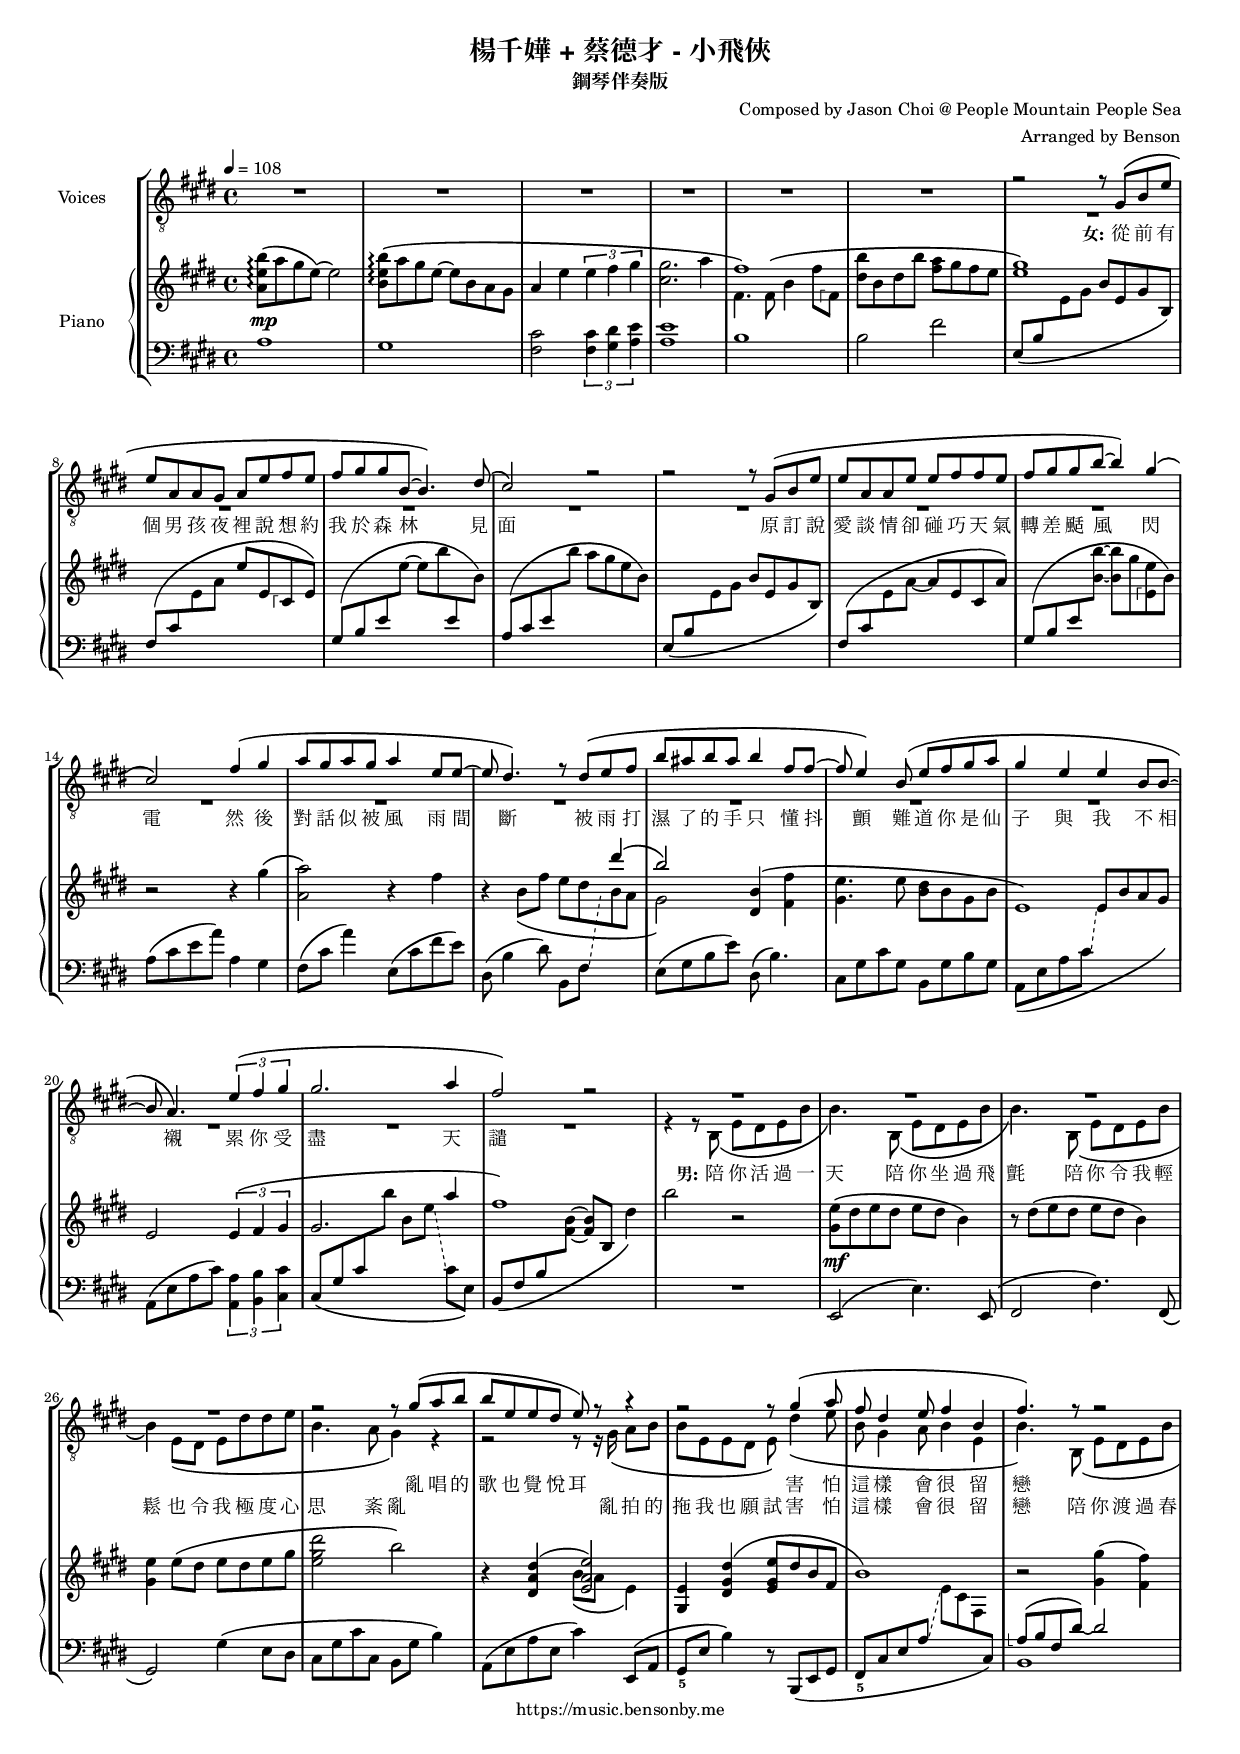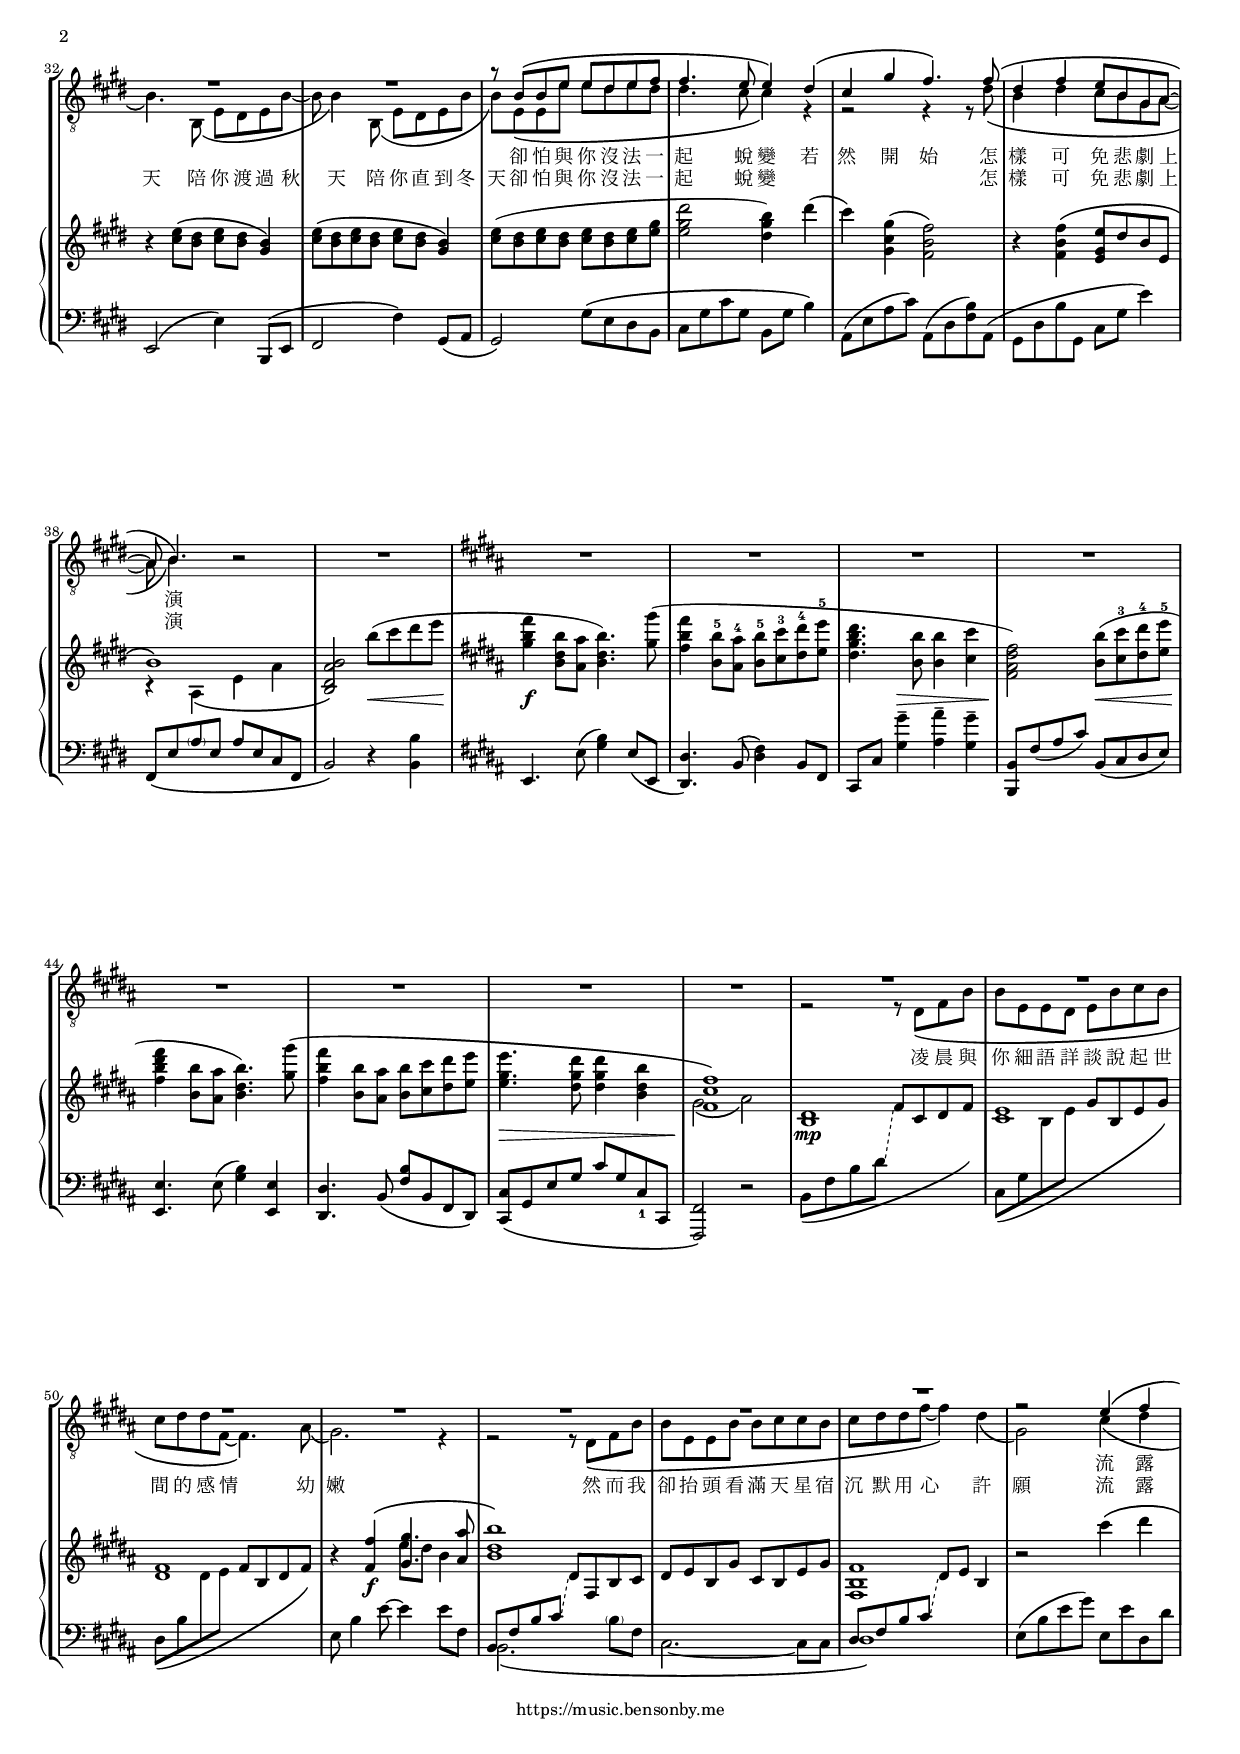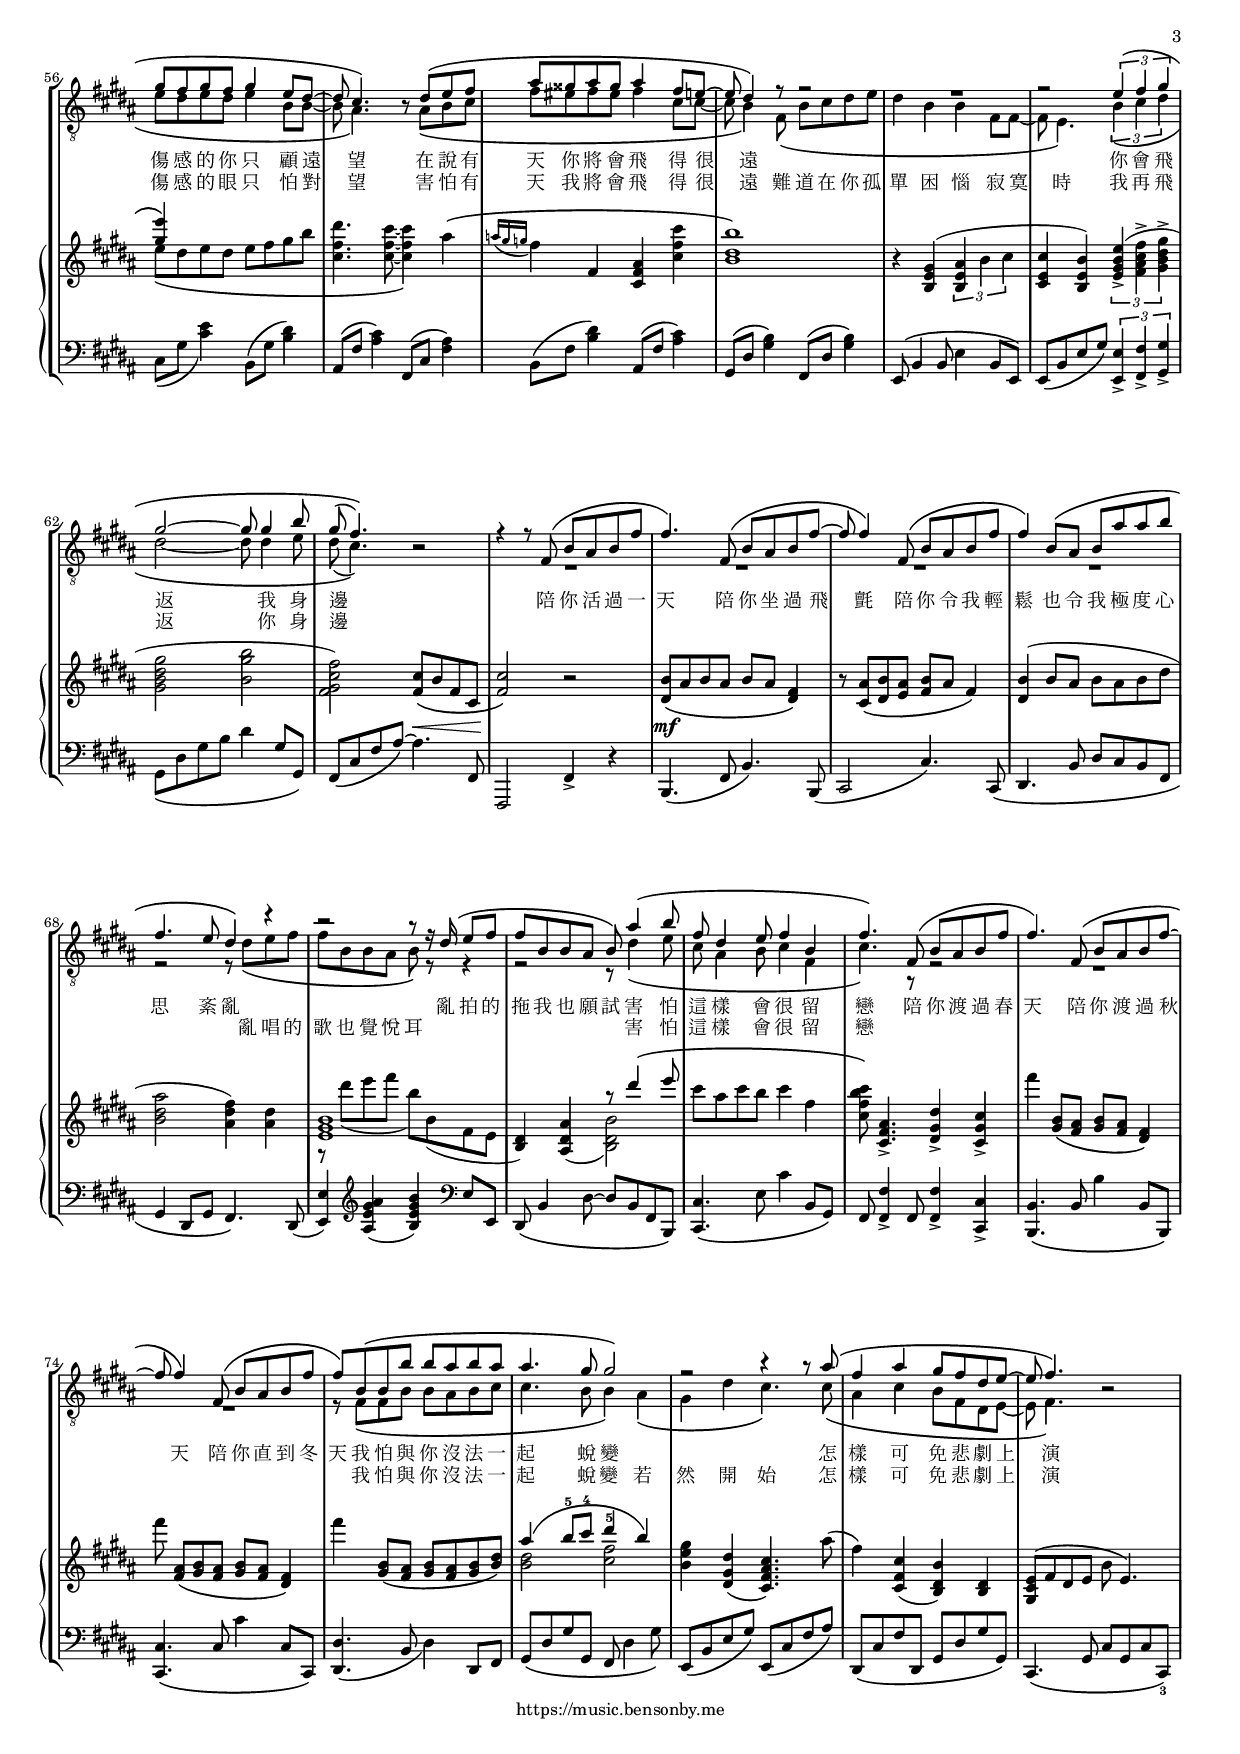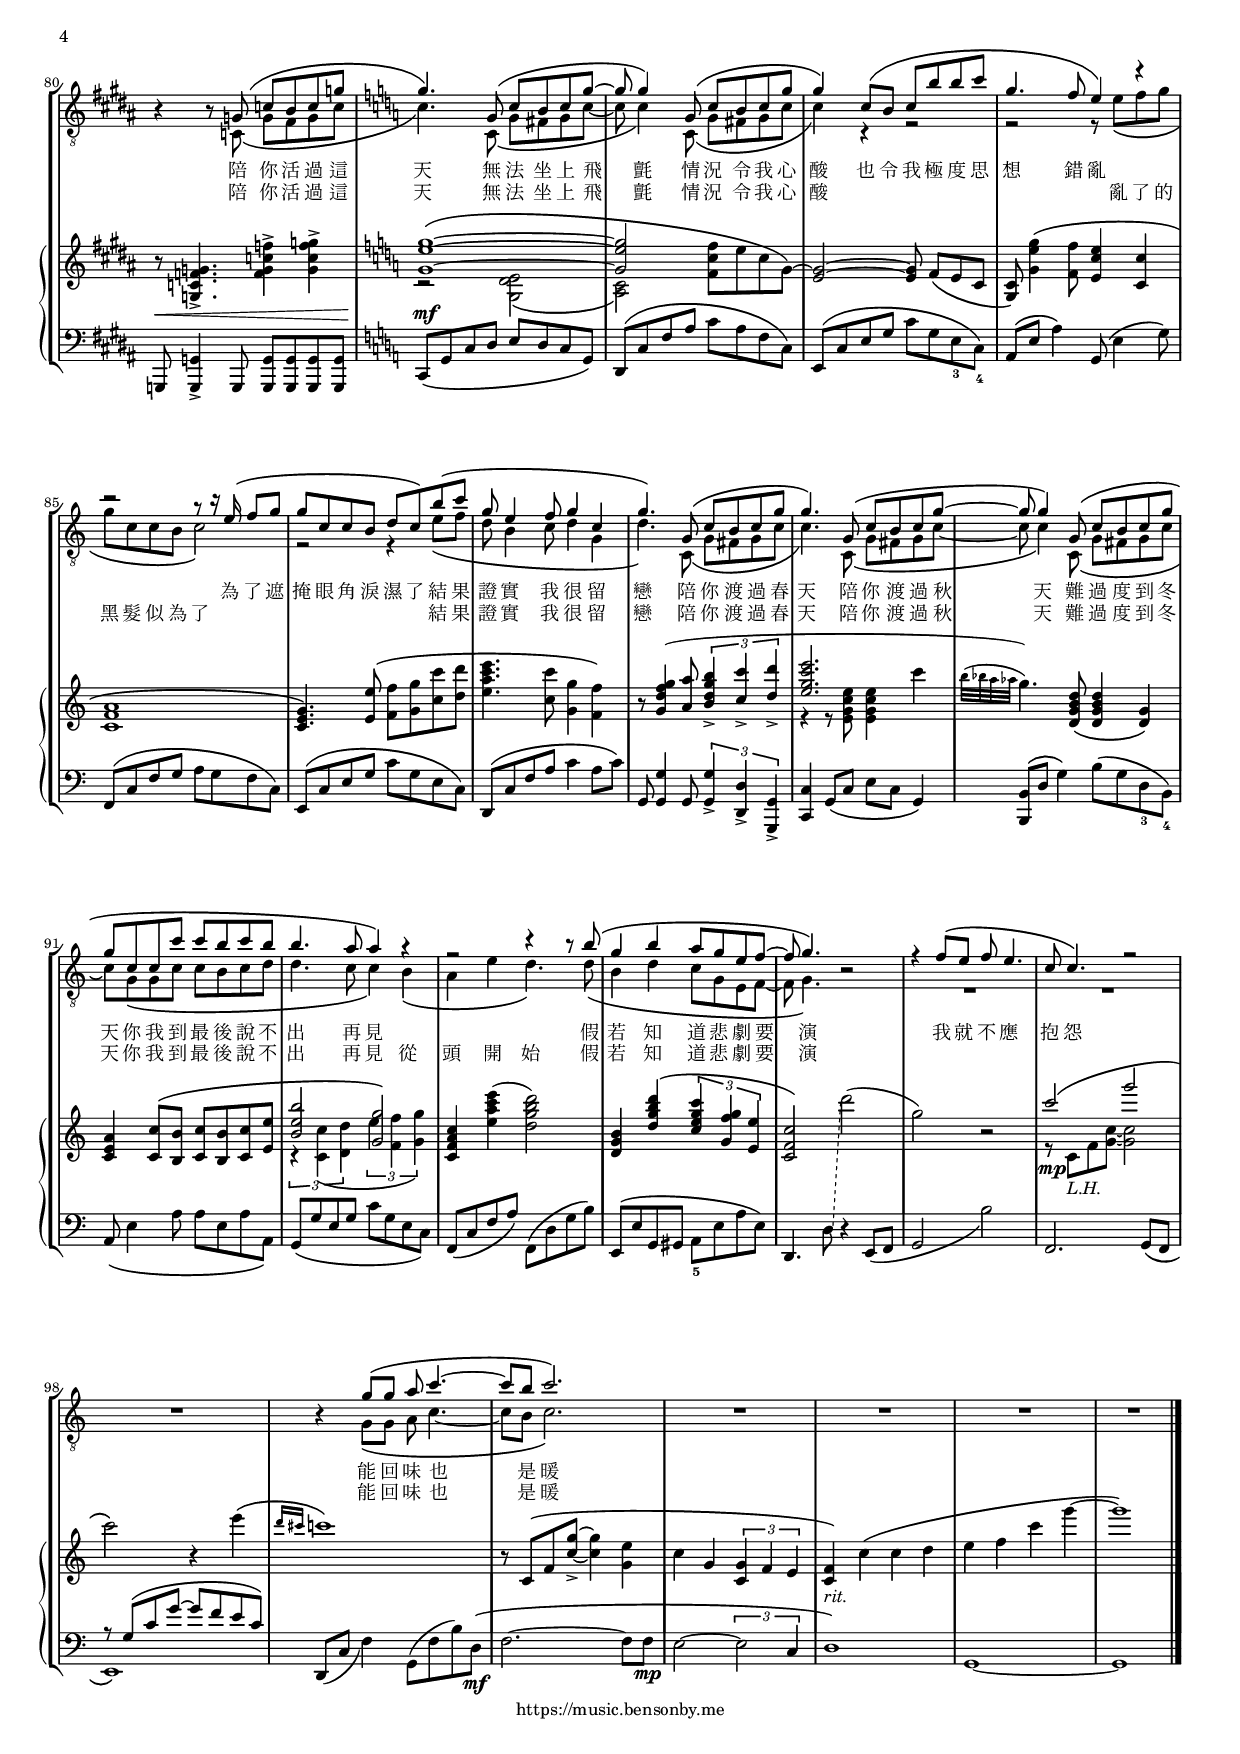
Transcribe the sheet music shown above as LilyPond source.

\version "2.18.2"
\include "articulate.ly"
%% http://lsr.di.unimi.it/LSR/Item?id=336
%% see also http://code.google.com/p/lilypond/issues/detail?id=1228

%% Usage:
%%   \new Staff \with {
%%     \override RestCollision.positioning-done = #merge-rests-on-positioning
%%   } << \somevoice \\ \othervoice >>
%% or (globally):
%%   \layout {
%%     \context {
%%       \Staff
%%       \override RestCollision.positioning-done = #merge-rests-on-positioning
%%     }
%%   } 
%%
%% Limitations:
%% - only handles two voices
%% - does not handle multi-measure/whole-measure rests

#(define (rest-score r)
  (let ((score 0)
	(yoff (ly:grob-property-data r 'Y-offset))
	(sp (ly:grob-property-data r 'staff-position)))
    (if (number? yoff)
	(set! score (+ score 2))
	(if (eq? yoff 'calculation-in-progress)
	    (set! score (- score 3))))
    (and (number? sp)
	 (<= 0 2 sp)
	 (set! score (+ score 2))
	 (set! score (- score (abs (- 1 sp)))))
    score))

#(define (merge-rests-on-positioning grob)
  (let* ((can-merge #f)
	 (elts (ly:grob-object grob 'elements))
	 (num-elts (and (ly:grob-array? elts)
			(ly:grob-array-length elts)))
	 (two-voice? (= num-elts 2)))
    (if two-voice?
	(let* ((v1-grob (ly:grob-array-ref elts 0))
	       (v2-grob (ly:grob-array-ref elts 1))
	       (v1-rest (ly:grob-object v1-grob 'rest))
	       (v2-rest (ly:grob-object v2-grob 'rest)))
	  (and
	   (ly:grob? v1-rest)
	   (ly:grob? v2-rest)	     	   
	   (let* ((v1-duration-log (ly:grob-property v1-rest 'duration-log))
		  (v2-duration-log (ly:grob-property v2-rest 'duration-log))
		  (v1-dot (ly:grob-object v1-rest 'dot))
		  (v2-dot (ly:grob-object v2-rest 'dot))
		  (v1-dot-count (and (ly:grob? v1-dot)
				     (ly:grob-property v1-dot 'dot-count -1)))
		  (v2-dot-count (and (ly:grob? v2-dot)
				     (ly:grob-property v2-dot 'dot-count -1))))
	     (set! can-merge
		   (and 
		    (number? v1-duration-log)
		    (number? v2-duration-log)
		    (= v1-duration-log v2-duration-log)
		    (eq? v1-dot-count v2-dot-count)))
	     (if can-merge
		 ;; keep the rest that looks best:
		 (let* ((keep-v1? (>= (rest-score v1-rest)
				      (rest-score v2-rest)))
			(rest-to-keep (if keep-v1? v1-rest v2-rest))
			(dot-to-kill (if keep-v1? v2-dot v1-dot)))
		   ;; uncomment if you're curious of which rest was chosen:
		   ;;(ly:grob-set-property! v1-rest 'color green)
		   ;;(ly:grob-set-property! v2-rest 'color blue)
		   (ly:grob-suicide! (if keep-v1? v2-rest v1-rest))
		   (if (ly:grob? dot-to-kill)
		       (ly:grob-suicide! dot-to-kill))
		   (ly:grob-set-property! rest-to-keep 'direction 0)
		   (ly:rest::y-offset-callback rest-to-keep)))))))
    (if can-merge
	#t
	(ly:rest-collision::calc-positioning-done grob))))

#(set-global-staff-size 15)

cr = \change Staff = "right"
cl = \change Staff = "left"
rhMark = \markup { 
  \path #0.1 #'((moveto -1 0)(rlineto 0 -1.5)(rlineto 0.5 0))
}
lhMark = \markup { 
  \path #0.1 #'((moveto 0 1)(rlineto -0.5 0)(rlineto 0 -1.5))
}

upper-intro = \relative c'' {
  <a e' b'>8\arpeggio\( a' gis e~\) e2
  << {
    \stemNeutral
    <b e b'>8\arpeggio\( a' gis e~ e b a gis
    a4 e' \times 2/3 {e fis gis}
    <cis, gis'>2. a'4
    fis1\)
  } \\ {
    s1*3
    fis,4. fis8^\( b4 fis'8
    \set fingeringOrientations = #'(left)
    <fis,\finger \lhMark>
    \stemNeutral
    <b' dis,>8 b, dis b' <a fis> gis fis e
    <e gis>1\)
  } >>
}

upper-verse-one = \relative c''' {
  s1
  s1
  s1
  s1
  s1
  s1
  r2 r4 gis4\(
  <a, a'>2\) r4 fis'4
  r4 << {
    s4 s4 dis'4\( b2\)
  } \\ {
    b,8\( fis' e dis b a gis2\)
  } >>
  <dis b'>4\( <fis fis'>
  <gis e'>4. e'8 <b dis> b gis b
  e,1\)
  e2 \times 2/3 {e4\( fis gis}
  gis2. \stemUp a'4
  \stemNeutral
  fis1\)
  b2 r2
}

upper-chorus-one = \relative c'' {
  <e gis,>8\( dis e dis e dis b4\)
  r8 dis\( e dis e dis b4\)
  <gis e'>4 e'8\( dis e dis e gis
  <e gis dis'>2 b'\)
  r4 << {
    <dis,, a' dis>4( <e a e'>2)
  } \\ {
    s4 b'8\( a e4\)
  } >>
  <gis, e'> <dis' gis dis'>\( <e gis e'>8 dis' b fis
  b1\)
  r2 <gis gis'>4( <fis fis'>)
  r4 <cis' e>8\( <b dis> <cis e> <b dis> <gis b>4\)
  <cis e>8\( <b dis> <cis e> <b dis> <cis e> <b dis> <gis b>4\)
  <cis e>8( <b dis> <cis e> <b dis> <cis e> <b dis> <cis e> <e gis>
  <e gis dis'>2 <dis gis b>4) dis'(
  cis) <gis, cis gis'>( <fis b fis'>2)
  r4 << {
    \stemNeutral
    <fis b fis'>4\( <e gis e'>8 dis' b e,
    \stemUp
    b'1\)
  } \\ {
    s2.
    r4 a,\( e' a
    \stemNeutral
    <b, dis a' b>2\)
  } >>
}

upper-episode = \relative c''' {
  b8( cis dis e \key b \major
  <gis, b fis'>4 <b, dis b'>8 <ais ais'> <b dis b'>4.) <gis' gis'>8(
  <fis b fis'>4 <b, b'^5>8 <ais ais'^4> <b b'^5> <cis cis'^3> <dis dis'^4> <e e'^5>
  <dis gis b dis>4. <b b'>8 <b b'>4 <cis cis'>
  <fis, ais dis fis>2) <b b'>8( <cis cis'^3> <dis dis'^4> <e e'^5>
  <fis b dis fis>4 <b, b'>8 <ais ais'> <b dis b'>4.)
  << {
    \stemNeutral
    <gis' gis'>8\(
    <fis b fis'>4 <b, b'>8 <ais ais'> <b b'> <cis cis'> <dis dis'> <e e'>
    <e gis e'>4. <dis gis dis'>8 <dis gis dis'>4 <b dis b'>
    \stemUp
    <fis cis' fis>1\)
  } \\ {
    s8 s1*2
    gis2\( ais\)
  } >>
}

upper-verse-two = \relative c' {
  <b dis>1
  <cis e>
  <dis fis>
  r4 << {
    <fis fis'>\(\f <gis gis'>4. <ais ais'>8
    <b dis b'>1\)
  } \\ {
    s4 e8 dis b4
  } >>
  s1
  <fis, b fis'>1
  r2 << {
    \stemNeutral
    cis'''4\( dis 
    \stemUp
    <e gis,>4\) s2. s2.
  } \\ {
    s2
    e,8\( dis e dis e fis gis b
    <cis, fis dis'>4. <cis fis cis'>8~ <cis fis cis'>4\)
  } >>
  \tag #'written {
    ais'4\( \acciaccatura {a16 gis g}
  }
  \tag #'midi {
    ais8\( \tuplet 3/2 { a16 gis g}
  }
  fis4 fis, <cis fis ais>4 <cis' fis cis'>
  <b dis b'>1\)
  r4 <b, e gis>( \times 2/3 {<b e ais>4 b' cis}
  <cis, e cis'>4 <b e b'>) \times 2/3 {<e gis b e>4->( <fis ais cis fis>-> <gis b dis gis>->}
  <gis b dis gis>2 <b gis' b>
  <fis gis cis fis>2) <fis cis'>8\( b fis cis
  <fis cis'>2\) r2
}

upper-chorus-two = \relative c'' {
  <b dis,>8\( ais b ais b ais <dis, fis>4\)
  r8 <cis ais'>\( <dis b'> <e ais> <fis b> ais fis4\)
  <dis b'>4( b'8 ais b ais b dis
  <b dis ais'>2 <ais dis fis>4) <ais dis>
  << {<e gis b>1 s4} \\ {r8 dis''( e fis b,) b,( fis e \stemNeutral <b dis>4) } >>
  << {
    s4 r8 dis''4\( e8
    \stemNeutral
    cis8 ais cis b cis4 fis,
    <cis fis b cis>8\)
  } \\ {
    \stemNeutral
    <ais, dis ais'>4(
    \stemDown
    <b dis b'>2)
  } >>
  <cis fis ais>4.-> <dis gis dis'>4-> <cis gis' cis>->
  fis''4 <gis,, b>8\( <fis ais> <gis b> <fis ais> <dis fis>4\)
  fis''8 <fis,, ais>8\([ <gis b> <fis ais>] <gis b> <fis ais> <dis fis>4\)
  fis''4 <gis,, b>8\( <fis ais> <gis b> <fis ais> <gis b> <b dis>\)
  << {ais'4\( b8^5 cis^4 dis4^5 b\)} \\ {<b, dis>2 <cis fis>2} >>
  <b e gis>4 <dis, gis dis'>4( <cis fis ais cis>4.) ais''8(
  fis4) <cis, fis cis'>4( <b dis b'>4) <b dis>
  <gis cis e>8\( fis' dis e b' e,4.\)
}

upper-chorus-three = \relative c' {
  r8 <g c f g>4.-> <f' g c f>4-> <g c f g>-> \key c \major

  << {
    <g e' g>1~\(
    q2
    \stemNeutral
    <f c' f>8 e' c g~\)
    <e g>2~ <e g>8
  } \\ {
    r2 <g, d' e>2\(
    <a c>2\)
  } >>
  f'8\( e c
  <g c>8\) <g' e' g>4\( <f f'>8 <e c' e>4 <c c'>
  <c f a>1
  <c e g>4.\) <e e'>8\( <f f'> <g g'> <c c'> <d d'>
  <e a c e>4. <c c'>8 <g g'>4 <f f'>\)
  r8 << {
    <g d' f g>4( <a a'>8
    \tuplet 3/2 2 {<b d g b>4_> <c c'>_> <d d'>_>}
    <e g c e>2. \stemNeutral
    \tag #'written { c'4 \acciaccatura { b32 bes a aes }}
    \tag #'midi { c8 b32 bes a aes }
    g4.)
  } \\ {
    s4. s2 r4 r8 <e, g c e> q4
  } >>
  <d g b d>8\( q4 <d g>\)
  <c e a>4
  << {
    \stemNeutral
    <c c'>8\( <b b'> <c c'> <b b'> <c c'> <e e'>
    \stemUp
    <b' e b'>2 <g g'>\)
  } \\ {
    s2.
    \tuplet 3/2 2 {r4 <c, c'>\( <d d'> e' <f, f'> <g g'>\)}
  } >>
  <c, f a c>4 <e' a c e>( <d g b d>2)
  <d, g b>4 << {
    <d' g b d>4\( \tuplet 3/2 2 {<c e g c>4 <g f' g> <e e'>}
    <c f c'>2\)
  } \\ {
    s2.
    \cl
    \stemNeutral
    d,,4.
    \once \override Glissando #'style = #'dashed-line
    d'8\glissando
    \cr
    d'''2^(
    g,2)
  } >>
  r2
}

upper-ending = \relative c''' {
  << {
    c2\( g'2
    \stemNeutral c,2\) 
  } \\ {
    r8 c,,_\markup { \italic "L.H." } f <g c>~ q2
  } >>
  r4 e''\(
  \grace{d16[ cis]} c1\)
  r8 c,,\( f <c' g'>8~-> <c g'>4 <g e'>
  c g \times 2/3 {<c, g'>4 f e}
  \tag #'written {
    <c f>4\) c'\( c d
    e f c' g'~ g1\) 
  }
  \tag #'midi {
    \tempo 4 = 105
    <c,,, f>4\)
    \tempo 4 = 103
    c'\(
    \tempo 4 = 101
    c
    \tempo 4 = 97
    d
    \tempo 4 = 88
    e
    \tempo 4 = 79
    f
    \tempo 4 = 66
    c'
    g'~ g1\) 
  }
  \bar "|."
}

lower-intro = \relative c' {
  a1
  gis
  <fis cis'>2 \times 2/3 {<fis cis'>4 <gis dis'> <a e'>}
  <a e'>1
  b1
  b2 fis'
}

lower-verse-one = \relative c {
  e8_\( b' \cr e gis b e, gis b,\)
  \cl fis\( cis' \cr e a e' e,
  \set fingeringOrientations = #'(left)
  <cis\finger \lhMark> e\)
  \cl gis,\( b e \cr e'~ e b' \cl e,, \cr b'\)
  \cl a,\( cis e \cr b'' a gis e b\)
  \cl e,,_\( b' \cr e gis b e, gis b,\)
  \cl fis\( cis' \cr e a~ a e cis a'\)
  \cl gis,\( b e \cr <b' b'>~ <b b'> gis' <e,\finger \lhMark e'> b'\)
  \cl a,\( cis e a\) a,4 gis
  fis8\( cis' a'4\) e,8\( cis' fis e\)
  dis,\( b'4 dis8\) b, \once \override Glissando #'style = #'dashed-line fis'\glissando
  \hideNotes \cr b'4
  \unHideNotes \cl
  e,,8\( gis b e\) dis,\( b'4.\)
  cis,8 gis' cis gis b, gis' b gis
  a,_\( e' a \once \override Glissando #'style = #'dashed-line cis \glissando \cr e b' a gis\)
  \cl a,,\( e' a cis\) \times 2/3 {<a, a'>4 <b b'> <cis cis'>}
  cis8_\( gis' cis \cr b'' b,[ \once \override Glissando #'style = #'dashed-line e]\glissando \cl cis, e,\)
  b_\( fis' b \cr <fis' b>~ <fis b> b, dis'4\)
  \cl R1
}

lower-chorus-one = \relative c, {
  e2\( e'4.\) e,8\(
  fis2 fis'4.\) fis,8\(
  gis2\) gis'4\( e8 dis
  cis8 gis' cis cis, b gis' b4\)
  a,8\( e' a e cis'4\) e,,8\( a
  gis8_5 e' b'4\) r8 b,,_\( e gis
  fis8_5 cis' e \once \override Glissando #'style = #'dashed-line a \glissando \cr e' cis fis, \cl cis\)
  << {b1} \\ {
    \stemUp
    \set fingeringOrientations = #'(left)
    <a'\finger \rhMark>8^\( b fis dis'~\) dis2
  } >>
  \stemNeutral e,,2\( e'4\) b,8\( e
  fis2 fis'4\) gis,8\( a
  gis2\) gis'8\( e dis b
  cis gis' cis gis b, gis' b4\)
  a,8\( e' a cis\) a,\( dis <fis b>\) a,\(
  gis dis' b' gis, cis gis' e'4\)
  fis,,8\( e' \parenthesize a e a e cis fis,
  b2\)
}
 
lower-episode = \relative c {
  r4 <b b'> \key b \major
  e,4. e'8( <gis b>4) e8\( e,
  <dis dis'>4.\) b'8( <dis fis>4) b8 fis
  cis8 cis' <gis' gis'>4-- <ais ais'>-- <gis gis'>--
  <b,, b'>8 fis''( ais cis) b,\( cis dis e\)
  <e, e'>4. e'8( <gis b>4) <e, e'>4
  <dis dis'>4. b'8\( <fis' b>8 b, fis dis\)
  <cis cis'>8\( gis' e' gis cis gis cis,_1 cis,
  <fis, fis'>2\) r2
}

lower-verse-two = \relative c {
  b8_\( fis' b \once \override Glissando #'style = #'dashed-line dis \glissando \cr fis cis dis fis\)
  \cl \stemDown cis,_\( gis' \cr b e \stemNeutral gis b, e gis\)
  \cl \stemDown dis,_\( b' \cr dis e \stemNeutral fis b, dis fis\)
  \cl e, b'4 e8~ e4 e8 fis,8
  << {
    b,8 fis' b
    \once \override Glissando #'style = #'dashed-line cis\glissando \cr
    dis fis, b cis
    dis e b gis' cis, b e gis
    \cl
    dis,8 fis b
    \once \override Glissando #'style = #'dashed-line cis \glissando \cr
    dis e b4
  } \\ {
    \cl
    b,2.\( \parenthesize b'8 fis
    cis2.~ cis8 cis
    dis1\)
  } >>
  \stemNeutral e8\( b' e gis\) e, e' dis, dis'
  cis,_\( gis' <cis e>4\) b,8\( gis' <b dis>4\)
  ais,8\( fis' <ais cis>4\) fis,8\( cis' <fis ais>4\)
  b,8\( fis' <b dis>4\) ais,8\( fis' <ais cis>4\)
  gis,8\( dis' <gis b>4\) fis,8\( dis' <gis b>4\)
  e,8\( b'4 b8 e4 b8 e,\)
  e\( b' e gis\) \times 2/3 {<e, e'>4-> <fis fis'>-> <gis gis'>->}
  gis8_\( dis' gis b dis4 gis,8 gis,\)
  fis\( cis' fis ais~\) ais4. fis,8
  fis,2 fis'4-> r4
}

lower-chorus-two = \relative c, {
  b4.\( fis'8 b4.\) b,8\(
  cis2 cis'4.\) cis,8\(
  dis4. b'8 dis8 cis b fis
  gis4 dis8 gis fis4.\) dis8(
  <e e'>4) \clef treble  <ais' e' gis ais>( <b e gis b>) \clef bass e,8 e,
  dis_\( b'4 dis8~ dis8 b fis b,\)
  <cis cis'>4._\( e'8 cis'4 b,8 gis\)
  fis <fis fis'>4-> fis8 <fis fis'>4-> <cis cis'>->
  <b b'>4._\( b'8 b'4 b,8 b,\)
  <cis cis'>4._\( cis'8 cis'4 cis,8 cis,\)
  <dis dis'>4._\( b'8 dis4\) dis,8 fis
  gis_\( dis' gis gis, fis8 dis'4 gis8\)
  e,_\( b' e gis\) e,\( cis' fis ais\)
  dis,,_\( cis' fis dis, gis dis' gis gis,\)
  cis,4._\( gis'8 cis gis cis cis,_3\)
}

lower-chorus-three = \relative c, {
  g8 <g g'>4-> g8 <g g'> <g g'> <g g'> <g g'>  \key c \major
  c8\( g' c d e d c g\)
  d\( c' f a c a f c\)
  e,\( c' e g c g e_3 c_4\)
  a\( e' a4\) g,8\( e'4 g8\)
  f,\( c' f g a g f c\)
  e,\( c' e g c g e c\)
  d,\( c' f a c4 a8 c\)
  g,8 <g g'>4 g8 \tuplet 3/2 2 {<g g'>4-> <d d'>-> <g, g'>->}
  <c c'>4 g'8_\( c e c g4\)
  <b, b'>8\( d'8 g4\) b8\( g d_3 b_4\)
  a8_\( e'4 a8 a e a a,\)
  g_\( g' e g c g e c\)
  f,\( c' f a\) f,\( d' g b\)
  e,,\( e' g, gis a_5 e' a e\)
  s2
  r4 e,8_\( f
  g2 b'\)
}

lower-ending = \relative c' {
  << {
    s1
    r8 g^\( c g'~ g f e c\)
  } \\ {
    \stemNeutral
    f,,2. g8\( f \stemDown e1\)
  } >>
  d8_( c' f4) g,8( f' b) d,\mf\(
  f2.~ f8 f\mp
  e2~ \times 2/3 {e2 c4}
  d1\)
  g,~
  g \bar "|."
}

upper = \relative c {
  \clef treble \key e \major \time 4/4 \tempo 4 = 108
  \upper-intro
  \upper-verse-one
  \upper-chorus-one
  \upper-episode
  \upper-verse-two
  \upper-chorus-two
  \upper-chorus-three
  \upper-ending
}

lower = \relative c {
  \clef bass \key e \major \time 4/4
  \lower-intro
  \lower-verse-one
  \lower-chorus-one
  \lower-episode
  \lower-verse-two
  \lower-chorus-two
  \lower-chorus-three
  \lower-ending
}

dynamics = {
  s1\mp s1*22
  s1\mf s1*14
  s2 s2\< s1\!\f s1 s4 s2.\> s2\! s2\< s1\! s1 s1\> s1\!
  s1\mp s1*14 s2 s2\< s1\!
  s1\mf s1*14 s1\<
  s1\!\mf s1*15
  s1\mp s1*4 s1_\markup { \italic "rit." } s1*2
}

melodyf = \relative c' {
  \clef treble \key e \major \time 4/4
  \override Script #'padding = #2

  \override MultiMeasureRest.staff-position = #0
  R1*6
  \revert MultiMeasureRest.staff-position

  r2 r8 gis\( b e e a, a gis a e' fis e fis gis gis
  \tag #'written { b,~ b4.\) }
  \tag #'midi { b8~ b4\) r8 }
  dis8\( cis2\) r2
  r2 r8 gis\( b e e a, a e' e fis fis e fis gis gis b~ b4\) gis\(
  \tag #'written { cis,2\) }
  \tag #'midi { cis4\) r }
  fis4\( gis a8 gis a gis a4 e8 e~ e dis4.\)
  r8 dis\( e fis b ais b ais b4 fis8 fis~ fis e4\)
  b8\( e fis gis a gis4 e e b8 b~ b
  \tag #'written { a4.\) }
  \tag #'midi { a4\) r8 }
  \times 2/3 {e'4\( fis gis}
  \tag #'written { gis2. }
  \tag #'midi { gis2~ gis8 r }
  a4 fis2\) r2 R1

  R1 R1 R1 r2 r8
  gis\( a b b e, e dis e\) r r4 r2 r8
  gis4\( a8 fis dis4 e8 fis4 b, fis'4.\) r8 r2
  R1 R1 r8 b,\( b e e dis e fis fis4. e8 e4\) dis\( cis gis' fis4.\)
  fis8\( dis4 fis e8 b gis a~ a b4.\) r2
  \override MultiMeasureRest.staff-position = #0
  R1
  \key b \major R1*8
  \revert MultiMeasureRest.staff-position
  R1*6
  \override MultiMeasureRest.staff-position = #7
  R1
  \revert MultiMeasureRest.staff-position
  r2 e4\( fis gis8 fis gis fis gis4 e8 dis~ dis cis4.\)
  r8 dis\( e fis ais gisis ais gisis ais4 fis8 e~ e dis4\) r8 r2
  R1 r2 \times 2/3 {e4\( fis gis} gis2~ gis8 gis4 b8 gis( fis4.)\) r2
  r4 r8 fis,\( b ais b fis' fis4.\) fis,8\( b ais b fis'~ fis fis4\)
  fis,8\( b ais b fis' fis4\) b,8\( ais b ais' ais b fis4. e8 dis4\) r
  r2 r8 r16 dis16\( e8 fis fis b, b ais b\) ais'4\( b8 fis dis4 e8 fis4 b, fis'4.\)
  fis,8\( b ais b fis' fis4.\) fis,8\( b ais b fis'~ fis fis4\)
  fis,8\( b ais b fis' fis\) b,\( b b' b ais b ais ais4. gis8 gis2\)
  r2 r4 r8 ais\( fis4 ais gis8 fis dis e~ e fis4.\) r2
  r4 r8 g,\( c b c g'
  \key c \major g4.\) g,8\( c b c g'~ g g4\)
  g,8\( c b c g' g4\) c,8\( b c b' b c g4. f8 e4\) r4 r2 r8 r16
  e16\( f8 g g c, c b d c\)
  b'\( c g e4 f8 g4 c, g'4.\)
  g,8\( c b c g' g4.\) g,8\( c b c g'~ g g4\)
  g,8\( c b c g' g c, c c' c b c b b4. a8 a4\)
  r4 r2 r4 r8 b\( g4 b a8 g e f~ f g4.\) r2
  r4 f8\( e f e4. c8 c4.\) r2
  \override MultiMeasureRest.staff-position = #0
  R1 r4
  g'8\( g a c4.~ c8 b c2.\) R1 R1 R1 R1 \bar "|."
}

lyricsf = \lyricmode {
  \set stanza = #"女:"
  從 前 有 個 男 孩 夜 裡 說 想 約 我 於 森 林 見 面
  原 訂 說 愛 談 情 卻 碰 巧 天 氣 轉 差 颳 風 閃 電
  然 後 對 話 似 被 風 雨 間 斷
  被 雨 打 濕 了 的 手 只 懂 抖 顫 難 道 你 是 仙 子
  與 我 不 相 襯 累 你 受 盡 天 譴
  亂 唱 的 歌 也 覺 悅 耳
  害 怕 這 樣 會 很 留 戀
  卻 怕 與 你 沒 法 一 起 蛻 變
  若 然 開 始 怎 樣 可 免 悲 劇 上 演
  流 露 傷 感 的 你 只 顧 遠 望
  在 說 有 天 你 將 會 飛 得 很 遠
  你 會 飛 返 我 身 邊
  陪 你 活 過 一 天 陪 你 坐 過 飛 氈
  陪 你 令 我 輕 鬆 也 令 我 極 度 心 思 紊 亂
  亂 拍 的 拖 我 也 願 試
  害 怕 這 樣 會 很 留 戀
  陪 你 渡 過 春 天 陪 你 渡 過 秋 天
  陪 你 直 到 冬 天
  我 怕 與 你 沒 法 一 起 蛻 變
  怎 樣 可 免 悲 劇 上 演
  陪 你 活 過 這 天 無 法 坐 上 飛 氈
  情 況 令 我 心 酸
  也 令 我 極 度 思 想 錯 亂
  為 了 遮 掩 眼 角 淚 濕 了
  結 果 證 實 我 很 留 戀
  陪 你 渡 過 春 天 陪 你 渡 過 秋 天
  難 過 度 到 冬 天 你 我 到 最 後 說 不 出 再 見
  假 若 知 道 悲 劇 要 演
  我 就 不 應 抱 怨
  能 回 味 也 是 暖
}

melodym = \relative c' {
    \clef "treble_8" \key e \major \time 4/4
    s1*6
    R1*8
    R1*8
    r4 r8 b,\( e dis e b' b4.\) b,8\( e dis e b' b4.\)
    b,8\( e dis e b' b4\) e,8\( dis e dis' dis e b4. a8 gis4\) r4
    r2 r8 r16 gis\( a8 b b e, e dis e\) dis'4\( e8 b gis4 a8 b4 e, b'4.\)
    b,8\( e dis e b' b4.\) b,8\( e dis e b'~ b b4\) b,8\( e dis e b' b\)
    e,\( e e' e dis e dis dis4. cis8 cis4\) r4 
    r2 r4 r8 dis\( b4 dis cis8 b gis a~ a b4.\) r2 s1
    \key b \major s1*8
    r2 r8 dis,8\( fis b b e, e dis e b' cis b cis dis dis
    \tag #'written { fis,8~ fis4.\) }
    \tag #'midi { fis8~ fis4\) r8 }
    ais8\( gis2.\) r4
    r2 r8 dis\( fis b b e, e b' b cis cis b cis dis dis fis~ fis4\) dis\(
    \tag #'written { gis,2\) }
    \tag #'midi { gis4\) r }
    cis4\( dis e8 dis e dis e4 b8 b~ b ais4.\)
    r8 ais\( b cis fis eis fis eis fis4 cis8 cis~ cis b4\)
    fis8\( b cis dis e dis4 b b fis8 fis~ fis
    \tag #'written { e4.\) }
    \tag #'midi { e4\) r8 }
    \times 2/3 {b'4\( cis dis} dis2~ dis8 dis4 e8 dis( cis4.)\) r2
    R1*4
    r2 r8 dis8\( e fis fis b, b ais b\)
    r8 r4 r2 r8 dis4\( e8 cis ais4 b8 cis4 fis, cis'4.\) r8 r2
    R1 R1 r8 fis,\( fis b b ais b cis cis4. b8 b4\) ais\( gis dis' cis4.\)
    cis8\( ais4 cis b8 fis dis e~ e fis4.\) r2
    r4 r8 c\( g' fis g c
    \key c \major
    c4.\) c,8\( g' fis g c~ c c4\) c,8\( g' fis g c c4\) r4 r2
    r2 r8 e\( f g g c, c b c2\) r2 r4 e8\( f d b4 c8 d4 g, d'4.\)
    c,8\( g' fis g c c4.\) c,8\( g' fis g c~ c c4\)
    c,8\( g' fis g c c\) g\( g c c b c d d4. c8 c4\)
    b\( a e' d4.\) d8\( b4 d c8 g e f~ f g4.\) r2
    R1 R1 s1
    r4 g8\( g a c4.~ c8 b c2.\) s1*4 \bar "|."
}

lyricsm = \lyricmode {
  \set stanza = #"男:"
  陪 你 活 過 一 天 陪 你 坐 過 飛 氈
  陪 你 令 我 輕 鬆 也 令 我 極 度 心 思 紊 亂
  \once \override LyricText #'self-alignment-X = #1
  亂 拍 的 拖 我 也 願 試
  害 怕 這 樣 會 很 留 戀
  陪 你 渡 過 春 天 陪 你 渡 過 秋 天
  陪 你 直 到 冬 天 卻 怕 與 你 沒 法 一 起 蛻 變
  怎 樣 可 免 悲 劇 上 演
  凌 晨 與 你 細 語 詳 談 說 起 世 間 的 感 情 幼 嫩
  然 而 我 卻 抬 頭 看 滿 天 星 宿 沉 默 用 心 許 願
  流 露 傷 感 的 眼 只 怕 對 望
  害 怕 有 天 我 將 會 飛 得 很 遠
  難 道 在 你 孤 單 困 惱 寂 寞 時
  我 再 飛 返 你 身 邊
  亂 唱 的 歌 也 覺 悅 耳
  害 怕 這 樣 會 很 留 戀
  我 怕 與 你 沒 法 一 起 蛻 變
  若 然 開 始 怎 樣 可 免 悲 劇 上 演
  陪 你 活 過 這 天 無 法 坐 上 飛 氈
  情 況 令 我 心 酸
  亂 了 的 黑 髮 似 為 了
  結 果 證 實 我 很 留 戀
  陪 你 渡 過 春 天 陪 你 渡 過 秋 天
  難 過 度 到 冬 天 你 我 到 最 後 說 不 出 再 見
  從 頭 開 始 假 若 知 道 悲 劇 要 演
  能 回 味 也 是 暖
}

\paper {
  oddFooterMarkup = \markup { \fill-line { "https://music.bensonby.me" }}
  evenFooterMarkup = \markup { \fill-line { "https://music.bensonby.me" }}
}

\header {
  title = "楊千嬅 + 蔡德才 - 小飛俠"
  subtitle = "鋼琴伴奏版"
  arranger = "Arranged by Benson"
  composer = "Composed by Jason Choi @ People Mountain People Sea"
}

\book {
\score {
  \new StaffGroup <<
    \new Staff \with {
      % use built in feature when on version 2.19
      % \consists "Merge_rests_engraver"
      \override RestCollision.positioning-done = #merge-rests-on-positioning
    } <<
      \set Staff.instrumentName = #"Voices"
      \set Staff.midiInstrument = #"oboe"
      \new Voice = "Female" { \voiceOne \keepWithTag #'written \melodyf }
      \new Voice = "Male" { \voiceTwo \keepWithTag #'written \melodym }
    >>
    \context Lyrics = soprano { s1}
    \context Lyrics = tenor {s1}
    \context Lyrics = soprano \lyricsto Female \lyricsf
    \context Lyrics = tenor \lyricsto Male \lyricsm
    \new PianoStaff <<
      \set PianoStaff.instrumentName = #"Piano"
      \new Staff = "right" {
        \keepWithTag #'written \upper
      }
      \new Dynamics = "Dynamics_pf" \dynamics
      \new Staff = "left" {
        \keepWithTag #'written \lower
      }
    >>
  >>
  \layout {
  }
}
\score {
  \new StaffGroup <<
    \new Staff {
      \set Staff.midiInstrument = "oboe"
      \set Staff.midiMinimumVolume = #0.3
      \set Staff.midiMaximumVolume = #0.4
      \articulate << \transpose c c' { \keepWithTag #'midi \melodyf } >>
    }
    \new Staff {
      \set Staff.midiInstrument = "recorder"
      \set Staff.midiMinimumVolume = #1
      \set Staff.midiMaximumVolume = #1
      \articulate << \transpose c c' { \keepWithTag #'midi \melodym } >>
    }
    \new PianoStaff <<
      \set PianoStaff.instrumentName = #"Piano  "
      \new Staff = "right" {
        \set Staff.midiMinimumVolume = #0.4
        \set Staff.midiMaximumVolume = #0.5
        \articulate << \keepWithTag #'midi \upper >>
      }
      \new Dynamics = "Dynamics_pf" \dynamics
      \new Staff = "left" {
        \set Staff.midiMinimumVolume = #0.4
        \set Staff.midiMaximumVolume = #0.5
        \articulate << \keepWithTag #'midi \lower >>
      }
    >>
  >>
  \midi {
  }
}
}
